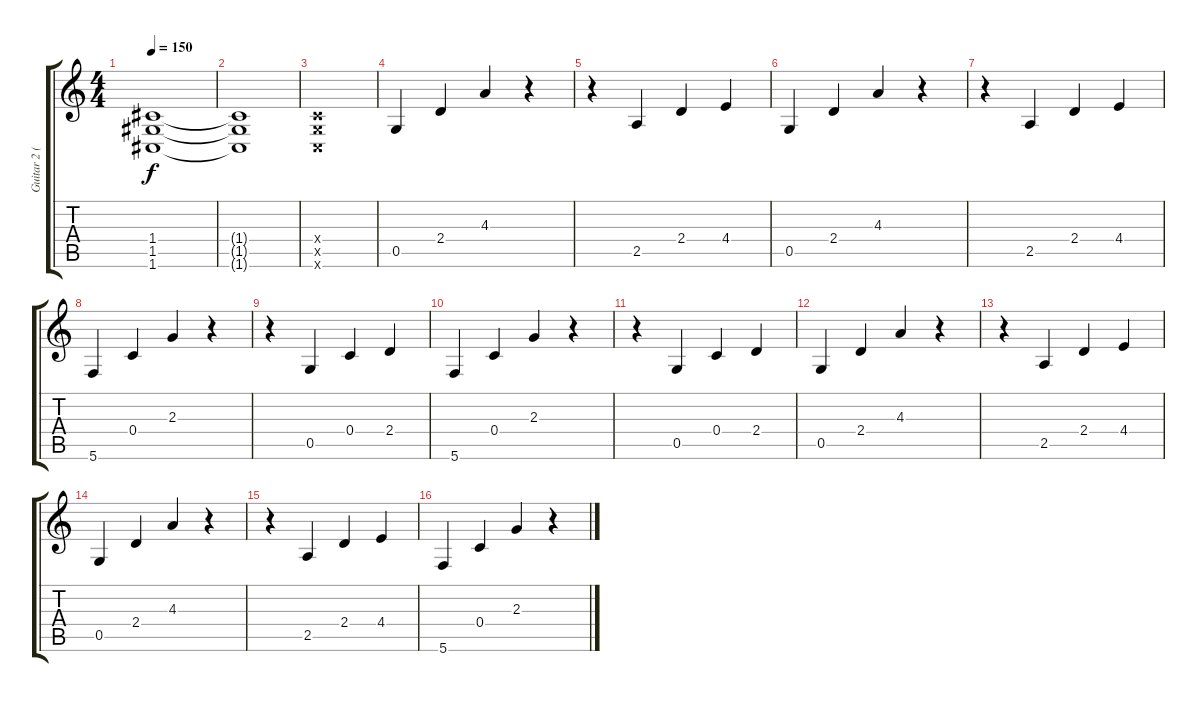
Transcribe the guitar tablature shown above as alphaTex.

\track ("Guitar 2 (FX)" "Guitar 2 (") {instrument overdrivenguitar}
\staff {score tabs}
\tuning (D4 A3 F3 C3 G2 C2) {hide}
\ts (4 4)
\tempo 150
\clef g2
\ks c
(1.4{t} 1.5{t} 1.6{t}).1{dy f} |
(1.4{t} 1.5{t} 1.6{t}).1 |
(0.4{x} 0.5{x} 0.6{x}).1 |
0.5.4{volume 16 instrument glockenspiel} 2.4.4 4.3.4 r.4 |
r.4 2.5.4 2.4.4 4.4.4 |
0.5.4 2.4.4 4.3.4 r.4 |
r.4 2.5.4 2.4.4 4.4.4 |
5.6.4 0.4.4 2.3.4 r.4 |
r.4 0.5.4 0.4.4 2.4.4 |
5.6.4 0.4.4 2.3.4 r.4 |
r.4 0.5.4 0.4.4 2.4.4 |
0.5.4 2.4.4 4.3.4 r.4 |
r.4 2.5.4 2.4.4 4.4.4 |
0.5.4 2.4.4 4.3.4 r.4 |
r.4 2.5.4 2.4.4 4.4.4 |
5.6.4 0.4.4 2.3.4 r.4
